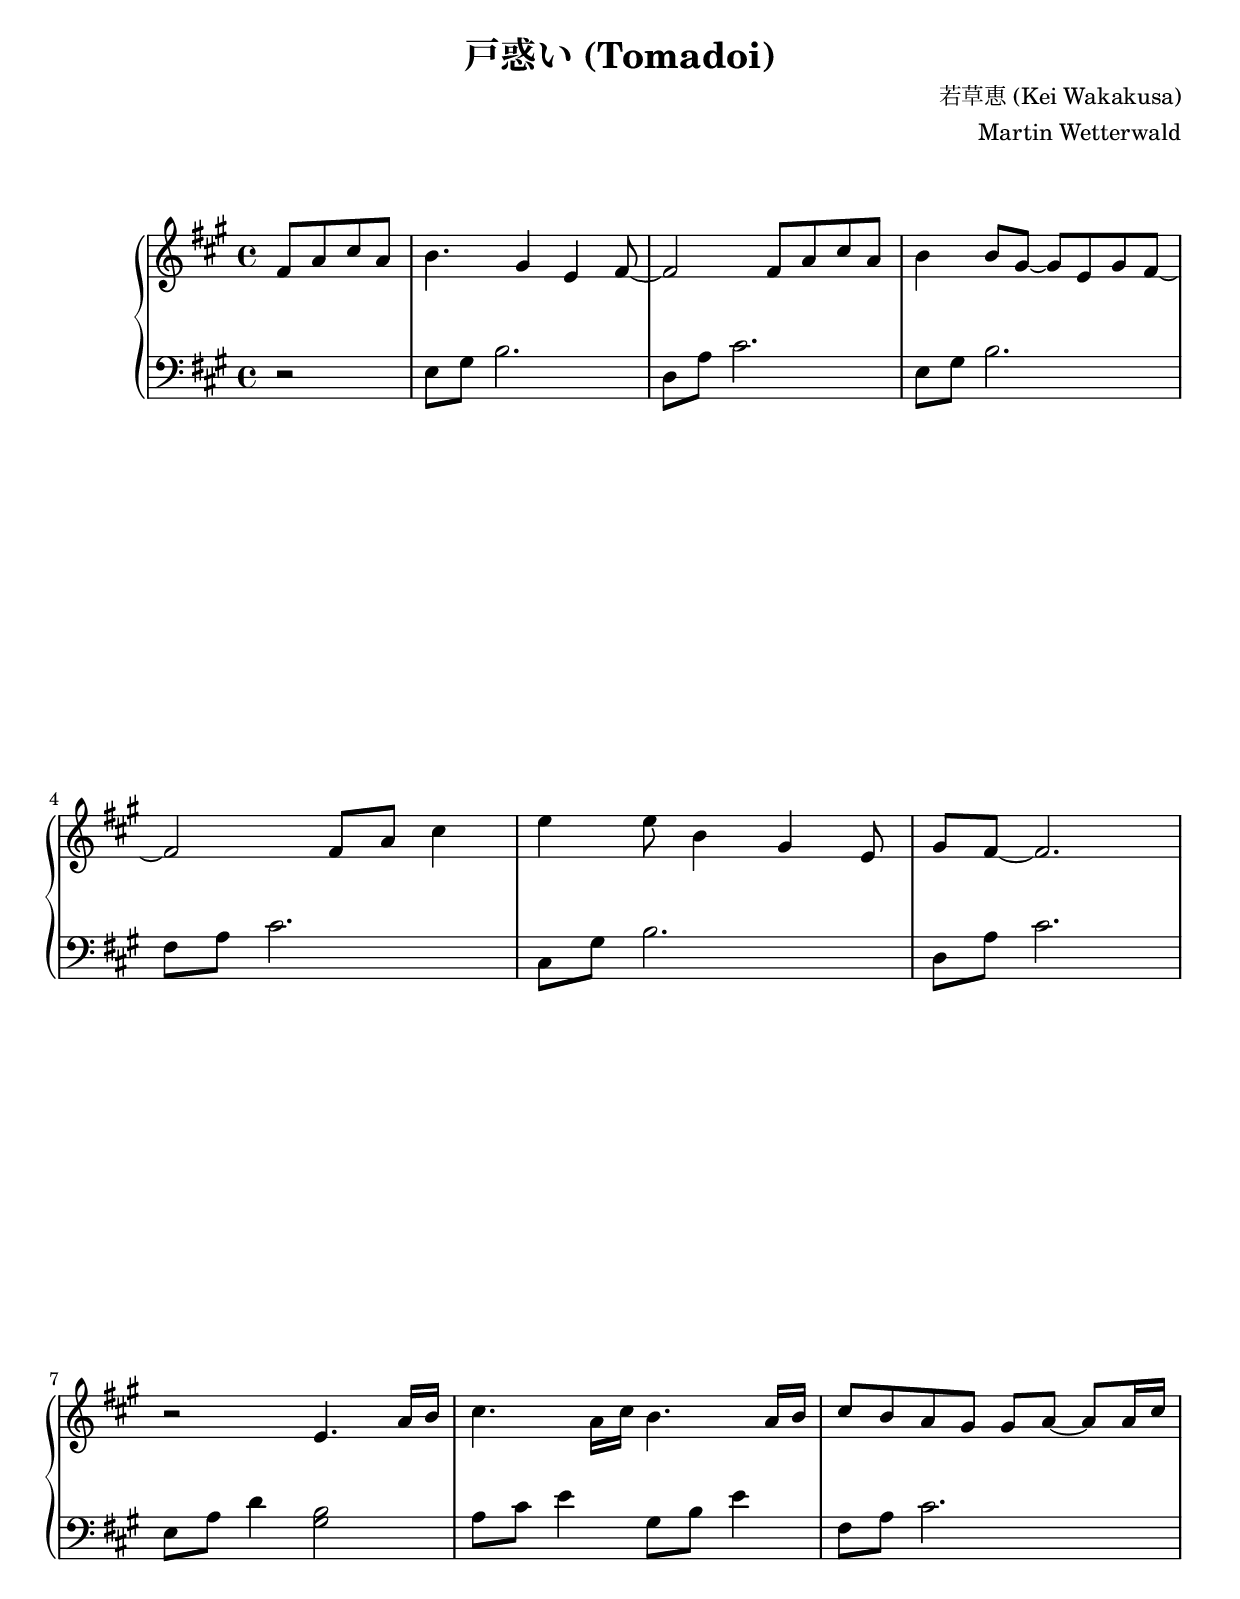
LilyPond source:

\version "2.12.3"
\header
{
    title = "戸惑い (Tomadoi)"
    composer = "若草恵 (Kei Wakakusa)"
    arranger = "Martin Wetterwald"
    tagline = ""
}

\paper
{
    ragged-bottom = ##f
    ragged-last-bottom = ##f
}

#(set-global-staff-size 20)

\score
{
    \new PianoStaff
    <<
        %%%%%%%%%%%%%%%%% PIANO RIGHT HAND %%%%%%%%%%%%%%%%%
\new Staff = "right"
{
    \clef treble
    \key a \major
    \override Staff.TimeSignature #'style = #'()
    \time 4/4

    \partial 8*4 fis'8 a' cis'' a'
    b'4. gis'4 e' fis'8~
    fis'2 fis'8 a' cis'' a'
    b'4 b'8 gis'~ gis' e' gis' fis'~
    fis'2 fis'8 a' cis''4
    e''4 e''8 b'4 gis'4 e'8
    gis' fis'~ fis'2.
    r2 e'4. a'16 b'
    cis''4. a'16 cis'' b'4. a'16 b'
    cis''8 b' a' gis' gis' a'~ a' a'16 cis''
}

        %%%%%%%%%%%%%%%%% PIANO LEFT HAND %%%%%%%%%%%%%%%%%
\new Staff = "left"
{
    \clef bass
    \key a \major
    \override Staff.TimeSignature #'style = #'()
    \time 4/4
    \set Staff.pedalSustainStyle = #'mixed

    \partial 8*4 r2
    e8 gis b2.
    d8 a cis'2.
    e8 gis b2.
    fis8 a cis'2.
    cis8 gis b2.
    d8 a cis'2.
    e8 a d'4 <gis b>2
    a8 cis' e'4 gis8 b e'4
    fis8 a cis'2.
}

    >>
    %\midi{}
}
